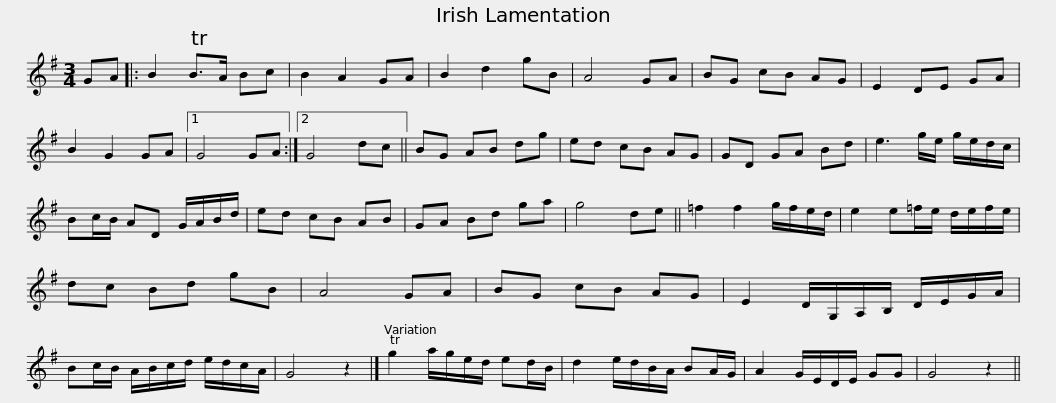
X:1
L:1/8
M:3/4
I:linebreak $
K:G
V:1 treble
V:1
 GA |: B2 TB>A Bc | B2 A2 GA | B2 d2 gB | A4 GA | %5
 BG cB AG | E2 DE GA | B2 G2 GA |1 G4 GA :|2 G4 dc ||$ %10
 BG AB dg | ed cB AG | GD GA Bd | e3 g/e/ g/e/d/c/ | Bc/B/ AD G/A/B/d/ | %15
 ed cB AB | GA Bd ga |$ g4 de || =f2 f2 g/f/e/d/ | e2 e=f/e/ d/e/f/e/ | %20
 dc Bd gB | A4 GA | BG cB AG | E2 D/G,/A,/B,/ D/E/G/A/ |$ Bc/B/ A/B/c/d/ e/d/c/A/ | %25
 G4 z2 |] Tg2 a/g/e/d/ ed/B/ | d2 e/d/B/A/ BA/G/ | A2 G/E/D/E/ GG | G4 z2 || %30
